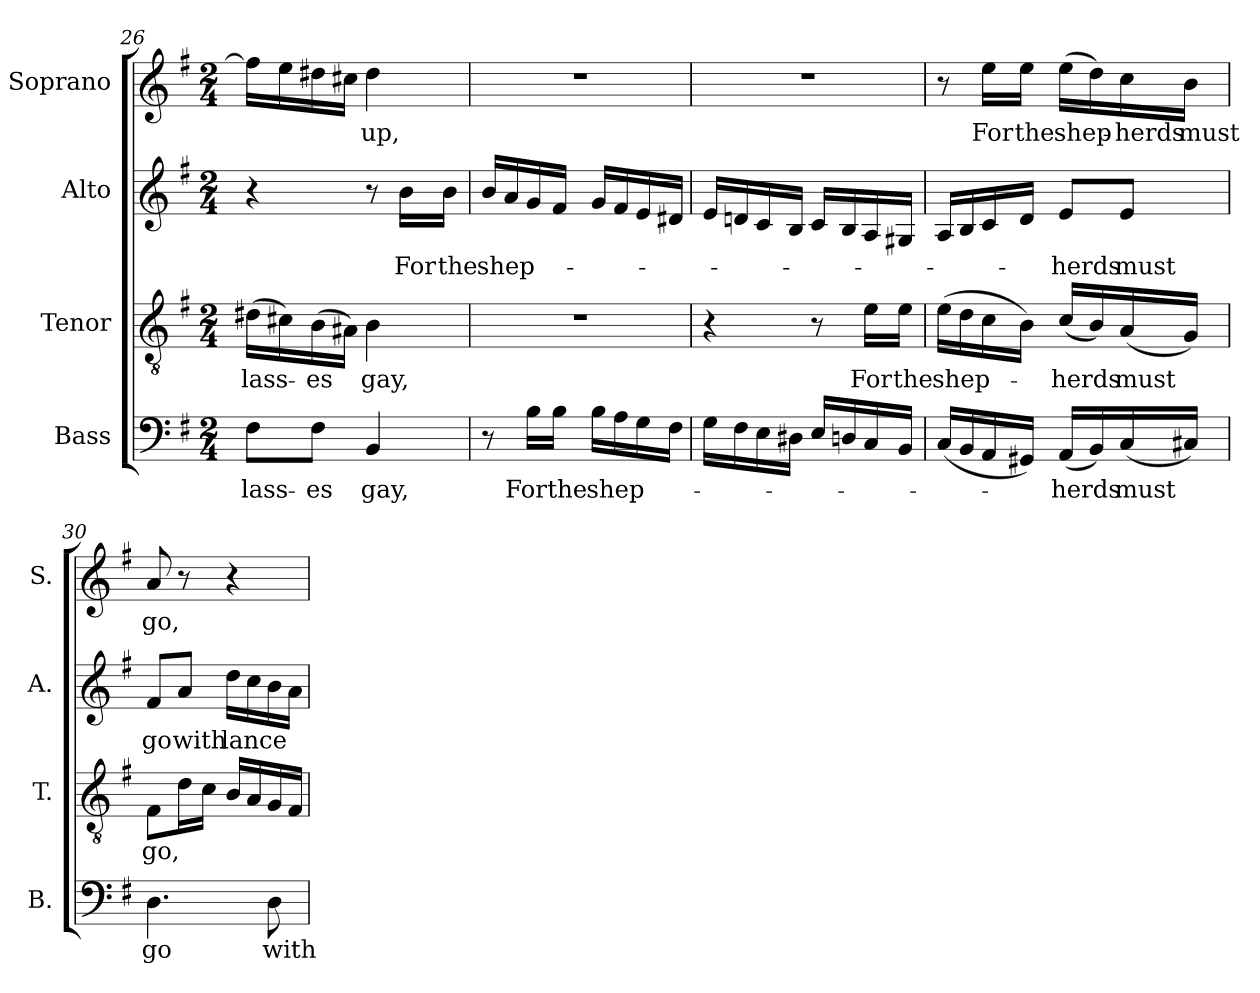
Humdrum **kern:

**kern	**text	**kern	**text	**kern	**text	**kern	**text
*part4	*part4	*part3	*part3	*part2	*part2	*part1	*part1
*staff4	*staff4	*staff3	*staff3	*staff2	*staff2	*staff1	*staff1
*I"Bass	*	*I"Tenor	*	*I"Alto	*	*I"Soprano	*
*I'B.	*	*I'T.	*	*I'A.	*	*I'S.	*
!!LO:LB:g=z
*clefF4	*	*clefGv2	*	*clefG2	*	*clefG2	*
*	*	*ITrd7c12	*	*	*	*	*
*k[f#]	*	*k[f#]	*	*k[f#]	*	*k[f#]	*
*G:	*	*G:	*	*G:	*	*G:	*
*M2/4	*	*M2/4	*	*M2/4	*	*M2/4	*
=26	=26	=26	=26	=26	=26	=26	=26
!	!LO:LY:b:color=#000000	!	!	!	!	!	!
!	!	!	!LO:LY:b:color=#000000	!	!	!	!
8F#i\L	lass-	(16D#Xi\LL	lass-	4r	.	16ff#i\LL]	.
.	.	16C#Xi\)	.	.	.	16eei\	.
!	!LO:LY:b:color=#000000	!	!	!	!	!	!
!	!	!	!LO:LY:b:color=#000000	!	!	!	!
8F#i\J	-es	(16BBi\	es	.	.	16dd#Xi\	.
.	.	16AA#Xi\JJ)	.	.	.	16cc#Xi\JJ	.
!	!LO:LY:b:color=#000000	!	!	!	!	!	!
!	!	!	!LO:LY:b:color=#000000	!	!	!	!
!	!	!	!	!	!	!	!LO:LY:b:color=#000000
4BBi/	gay,	4BBi\	gay,	8r	.	4dd#i\	up,
!	!	!	!	!	!LO:LY:b:color=#000000	!	!
.	.	.	.	16bi\LL	For	.	.
!	!	!	!	!	!LO:LY:b:color=#000000	!	!
.	.	.	.	16bi\JJ	the	.	.
=27	=27	=27	=27	=27	=27	=27	=27
!	!	!LO:N:vis=1	!	!	!	!	!
!	!	!	!	!	!LO:LY:b:color=#000000	!LO:N:vis=1	!
8r	.	2r	.	16bi/LL	shep-	2r	.
.	.	.	.	16ai/	.	.	.
!	!LO:LY:b:color=#000000	!	!	!	!	!	!
16Bi\LL	For	.	.	16gi/	.	.	.
!	!LO:LY:b:color=#000000	!	!	!	!	!	!
16Bi\JJ	the	.	.	16f#i/JJ	.	.	.
!	!LO:LY:b:color=#000000	!	!	!	!	!	!
16Bi\LL	shep-	.	.	16gi/LL	.	.	.
16Ai\	.	.	.	16f#i/	.	.	.
16Gi\	.	.	.	16ei/	.	.	.
16F#i\JJ	.	.	.	16d#Xi/JJ	.	.	.
=28	=28	=28	=28	=28	=28	=28	=28
!	!	!	!	!	!	!LO:N:vis=1	!
16Gi\LL	.	4r	.	16ei/LL	.	2r	.
16F#i\	.	.	.	16dni/	.	.	.
16Ei\	.	.	.	16ci/	.	.	.
16D#Xi\JJ	.	.	.	16Bi/JJ	.	.	.
16Ei/LL	.	8r	.	16ci/LL	.	.	.
16Dni/	.	.	.	16Bi/	.	.	.
!	!	!	!LO:LY:b:color=#000000	!	!	!	!
16Ci/	.	16Ei\LL	For	16Ai/	.	.	.
!	!	!	!LO:LY:b:color=#000000	!	!	!	!
16BBi/JJ	.	16Ei\JJ	the	16G#Xi/JJ	.	.	.
!!LO:LB:g=z
=29	=29	=29	=29	=29	=29	=29	=29
!	!	!	!LO:LY:b:color=#000000	!	!	!	!
(16Ci/LL	.	(16Ei\LL	shep-	16Ai/LL	.	8r	.
16BBi/	.	16Di\	.	16Bi/	.	.	.
!	!	!	!	!	!	!	!LO:LY:b:color=#000000
16AAi/	.	16Ci\	.	16ci/	.	16eei\LL	For
!	!	!	!	!	!	!	!LO:LY:b:color=#000000
16GG#Xi/JJ)	.	16BBi\JJ)	.	16di/JJ	.	16eei\JJ	the
!	!LO:LY:b:color=#000000	!	!	!	!	!	!
!	!	!	!LO:LY:b:color=#000000	!	!	!	!
!	!	!	!	!	!LO:LY:b:color=#000000	!	!
!	!	!	!	!	!	!	!LO:LY:b:color=#000000
(16AAi/LL	-herds	(16Ci/LL	-herds	8ei/L	-herds	(16eei\LL	shep-
16BBi/)	.	16BBi/)	.	.	.	16ddi\)	.
!	!LO:LY:b:color=#000000	!	!	!	!	!	!
!	!	!	!LO:LY:b:color=#000000	!	!	!	!
!	!	!	!	!	!LO:LY:b:color=#000000	!	!
!	!	!	!	!	!	!	!LO:LY:b:color=#000000
(16Ci/	must	(16AAi/	must	8ei/J	must	16cci\	herds
!	!	!	!	!	!	!	!LO:LY:b:color=#000000
16C#Xi/JJ)	.	16GGi/JJ)	.	.	.	16bi\JJ	must
=30	=30	=30	=30	=30	=30	=30	=30
!	!LO:LY:b:color=#000000	!	!	!	!	!	!
!	!	!	!LO:LY:b:color=#000000	!	!	!	!
!	!	!	!	!	!LO:LY:b:color=#000000	!	!
!	!	!	!	!	!	!	!LO:LY:b:color=#000000
4.Di\	go	8FF#i\L	go,	8f#i/L	go	8ai/	go,
!	!	!	!	!	!LO:LY:b:color=#000000	!	!
.	.	16Di\L	.	8ai/J	with	8r	.
.	.	16Ci\JJ	.	.	.	.	.
!	!	!	!	!	!LO:LY:b:color=#000000	!	!
.	.	16BBi/LL	.	16ddi\LL	lance	4r	.
.	.	16AAi/	.	16cci\	.	.	.
!	!LO:LY:b:color=#000000	!	!	!	!	!	!
8Di\	with	16GGi/	.	16bi\	.	.	.
.	.	16FF#i/JJ	.	16ai\JJ	.	.	.
=	=	=	=	=	=	=	=
*-	*-	*-	*-	*-	*-	*-	*-
